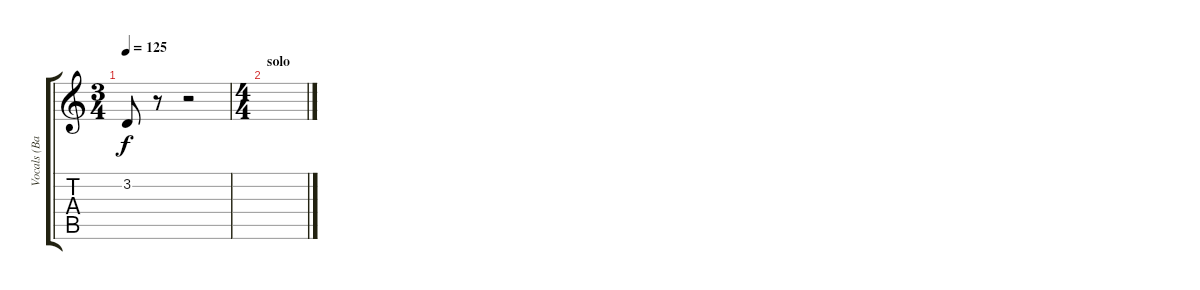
\track ("Vocals (Barrett)" "Vocals (Ba") {instrument lead6voice}
\staff {score tabs}
\tuning (E4 B3 G3 D3 A2 E2) {hide}
\ts (3 4)
\tempo 125
\clef g2
\ks c
3.2{t}.8{dy f} r.8 r.2 |
\ts (4 4)
\section ("" "solo")
